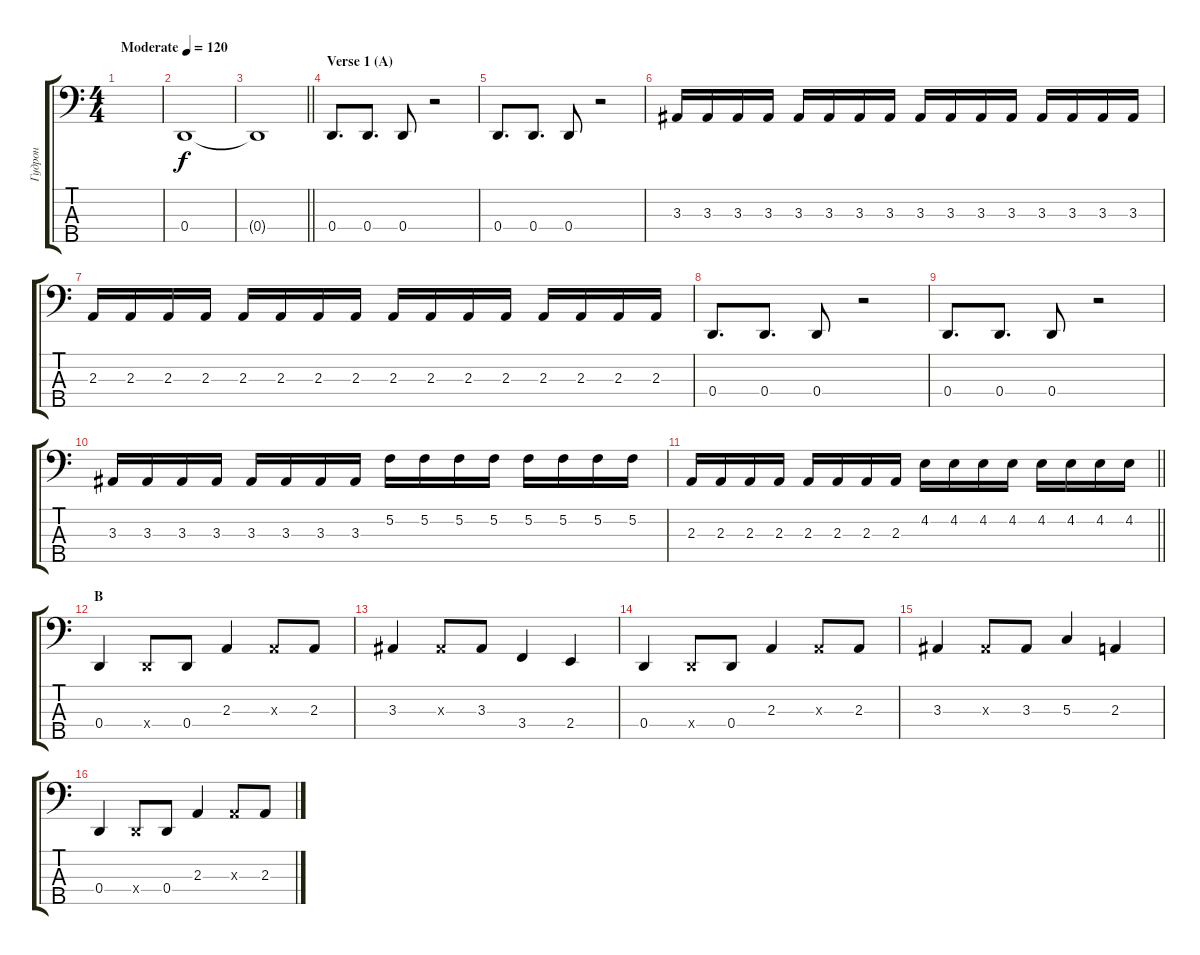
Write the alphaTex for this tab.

\track ("Гудрон" "Гудрон") {instrument electricbassfinger}
\staff {score tabs}
\tuning (F2 C2 G1 D1 A0) {hide}
\ts (4 4)
\tempo (120 "Moderate")
\clef f4
\ks c
|
0.4.1 |
\barLineRight lightlight
0.4{t}.1 |
\section ("" "Verse 1 (A)")
0.4.8{d} 0.4.8{d} 0.4.8 r.2 |
0.4.8{d} 0.4.8{d} 0.4.8 r.2 |
3.3.16 3.3.16 3.3.16 3.3.16 3.3.16 3.3.16 3.3.16 3.3.16 3.3.16 3.3.16 3.3.16 3.3.16 3.3.16 3.3.16 3.3.16 3.3.16 |
2.3.16 2.3.16 2.3.16 2.3.16 2.3.16 2.3.16 2.3.16 2.3.16 2.3.16 2.3.16 2.3.16 2.3.16 2.3.16 2.3.16 2.3.16 2.3.16 |
0.4.8{d} 0.4.8{d} 0.4.8 r.2 |
0.4.8{d} 0.4.8{d} 0.4.8 r.2 |
3.3.16 3.3.16 3.3.16 3.3.16 3.3.16 3.3.16 3.3.16 3.3.16 5.2.16 5.2.16 5.2.16 5.2.16 5.2.16 5.2.16 5.2.16 5.2.16 |
\barLineRight lightlight
2.3.16 2.3.16 2.3.16 2.3.16 2.3.16 2.3.16 2.3.16 2.3.16 4.2.16 4.2.16 4.2.16 4.2.16 4.2.16 4.2.16 4.2.16 4.2.16 |
\section ("" "B")
0.4.4 0.4{x}.8 0.4.8 2.3.4 2.3{x}.8 2.3.8 |
3.3.4 3.3{x}.8 3.3.8 3.4.4 2.4.4 |
0.4.4 0.4{x}.8 0.4.8 2.3.4 2.3{x}.8 2.3.8 |
3.3.4 3.3{x}.8 3.3.8 5.3.4 2.3.4 |
0.4.4 0.4{x}.8 0.4.8 2.3.4 2.3{x}.8 2.3.8
